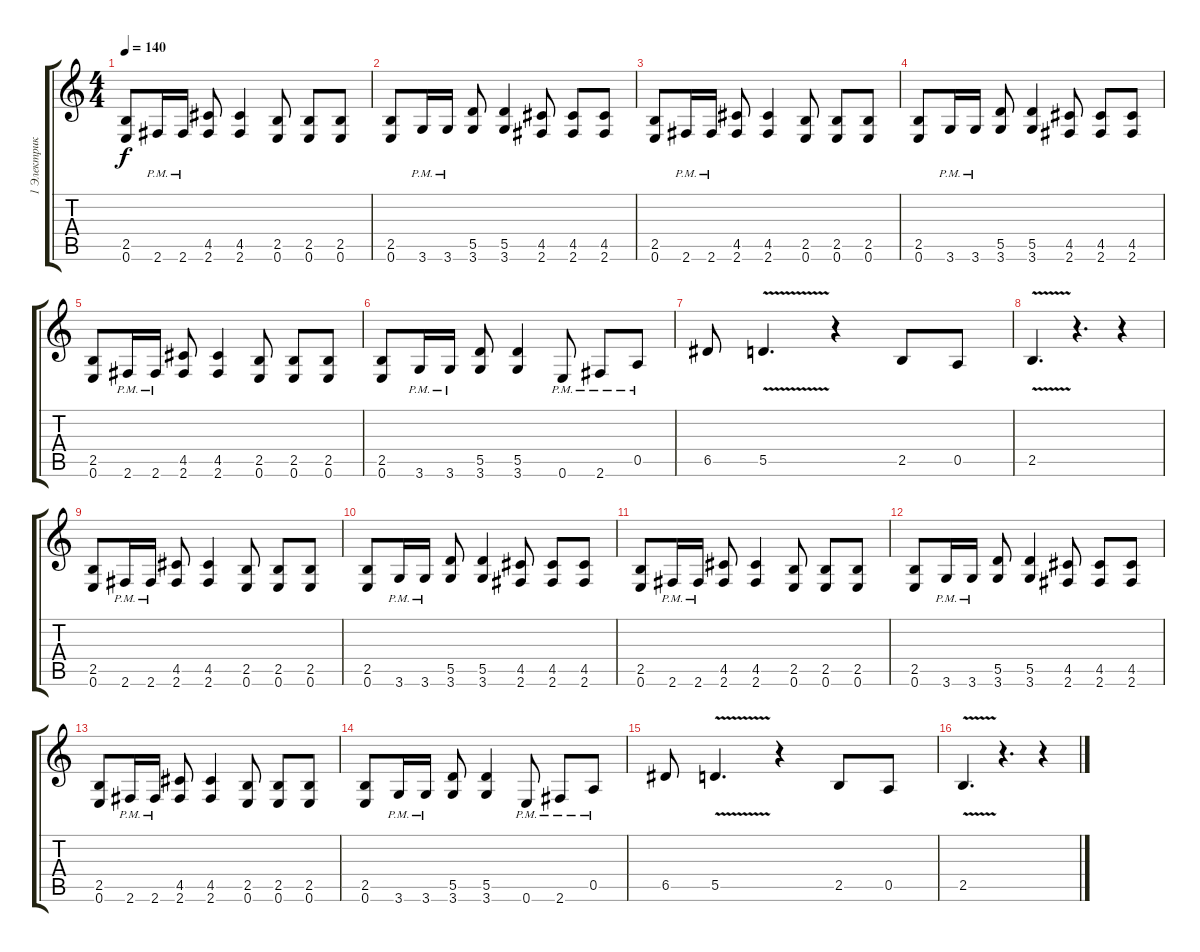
\track ("1 Электрик" "1 Электрик") {instrument overdrivenguitar}
\staff {score tabs}
\tuning (E4 B3 G3 D3 A2 E2) {hide}
\ts (4 4)
\tempo 140
\clef g2
\ks c
(2.5 0.6).8{dy f} 2.6{pm}.16 2.6{pm}.16 (4.5 2.6).8 (4.5 2.6).4 (2.5 0.6).8 (2.5 0.6).8 (2.5 0.6).8 |
(2.5 0.6).8 3.6{pm}.16 3.6{pm}.16 (5.5 3.6).8 (5.5 3.6).4 (4.5 2.6).8 (4.5 2.6).8 (4.5 2.6).8 |
(2.5 0.6).8 2.6{pm}.16 2.6{pm}.16 (4.5 2.6).8 (4.5 2.6).4 (2.5 0.6).8 (2.5 0.6).8 (2.5 0.6).8 |
(2.5 0.6).8 3.6{pm}.16 3.6{pm}.16 (5.5 3.6).8 (5.5 3.6).4 (4.5 2.6).8 (4.5 2.6).8 (4.5 2.6).8 |
(2.5 0.6).8 2.6{pm}.16 2.6{pm}.16 (4.5 2.6).8 (4.5 2.6).4 (2.5 0.6).8 (2.5 0.6).8 (2.5 0.6).8 |
(2.5 0.6).8 3.6{pm}.16 3.6{pm}.16 (5.5 3.6).8 (5.5 3.6).4 0.6{pm}.8 2.6{pm}.8 0.5{pm}.8 |
6.5.8 5.5{v}.4{d} r.4 2.5.8 0.5.8 |
2.5{v}.4{d} r.4{d} r.4 |
(2.5 0.6).8 2.6{pm}.16 2.6{pm}.16 (4.5 2.6).8 (4.5 2.6).4 (2.5 0.6).8 (2.5 0.6).8 (2.5 0.6).8 |
(2.5 0.6).8 3.6{pm}.16 3.6{pm}.16 (5.5 3.6).8 (5.5 3.6).4 (4.5 2.6).8 (4.5 2.6).8 (4.5 2.6).8 |
(2.5 0.6).8 2.6{pm}.16 2.6{pm}.16 (4.5 2.6).8 (4.5 2.6).4 (2.5 0.6).8 (2.5 0.6).8 (2.5 0.6).8 |
(2.5 0.6).8 3.6{pm}.16 3.6{pm}.16 (5.5 3.6).8 (5.5 3.6).4 (4.5 2.6).8 (4.5 2.6).8 (4.5 2.6).8 |
(2.5 0.6).8 2.6{pm}.16 2.6{pm}.16 (4.5 2.6).8 (4.5 2.6).4 (2.5 0.6).8 (2.5 0.6).8 (2.5 0.6).8 |
(2.5 0.6).8 3.6{pm}.16 3.6{pm}.16 (5.5 3.6).8 (5.5 3.6).4 0.6{pm}.8 2.6{pm}.8 0.5{pm}.8 |
6.5.8 5.5{v}.4{d} r.4 2.5.8 0.5.8 |
2.5{v}.4{d} r.4{d} r.4
